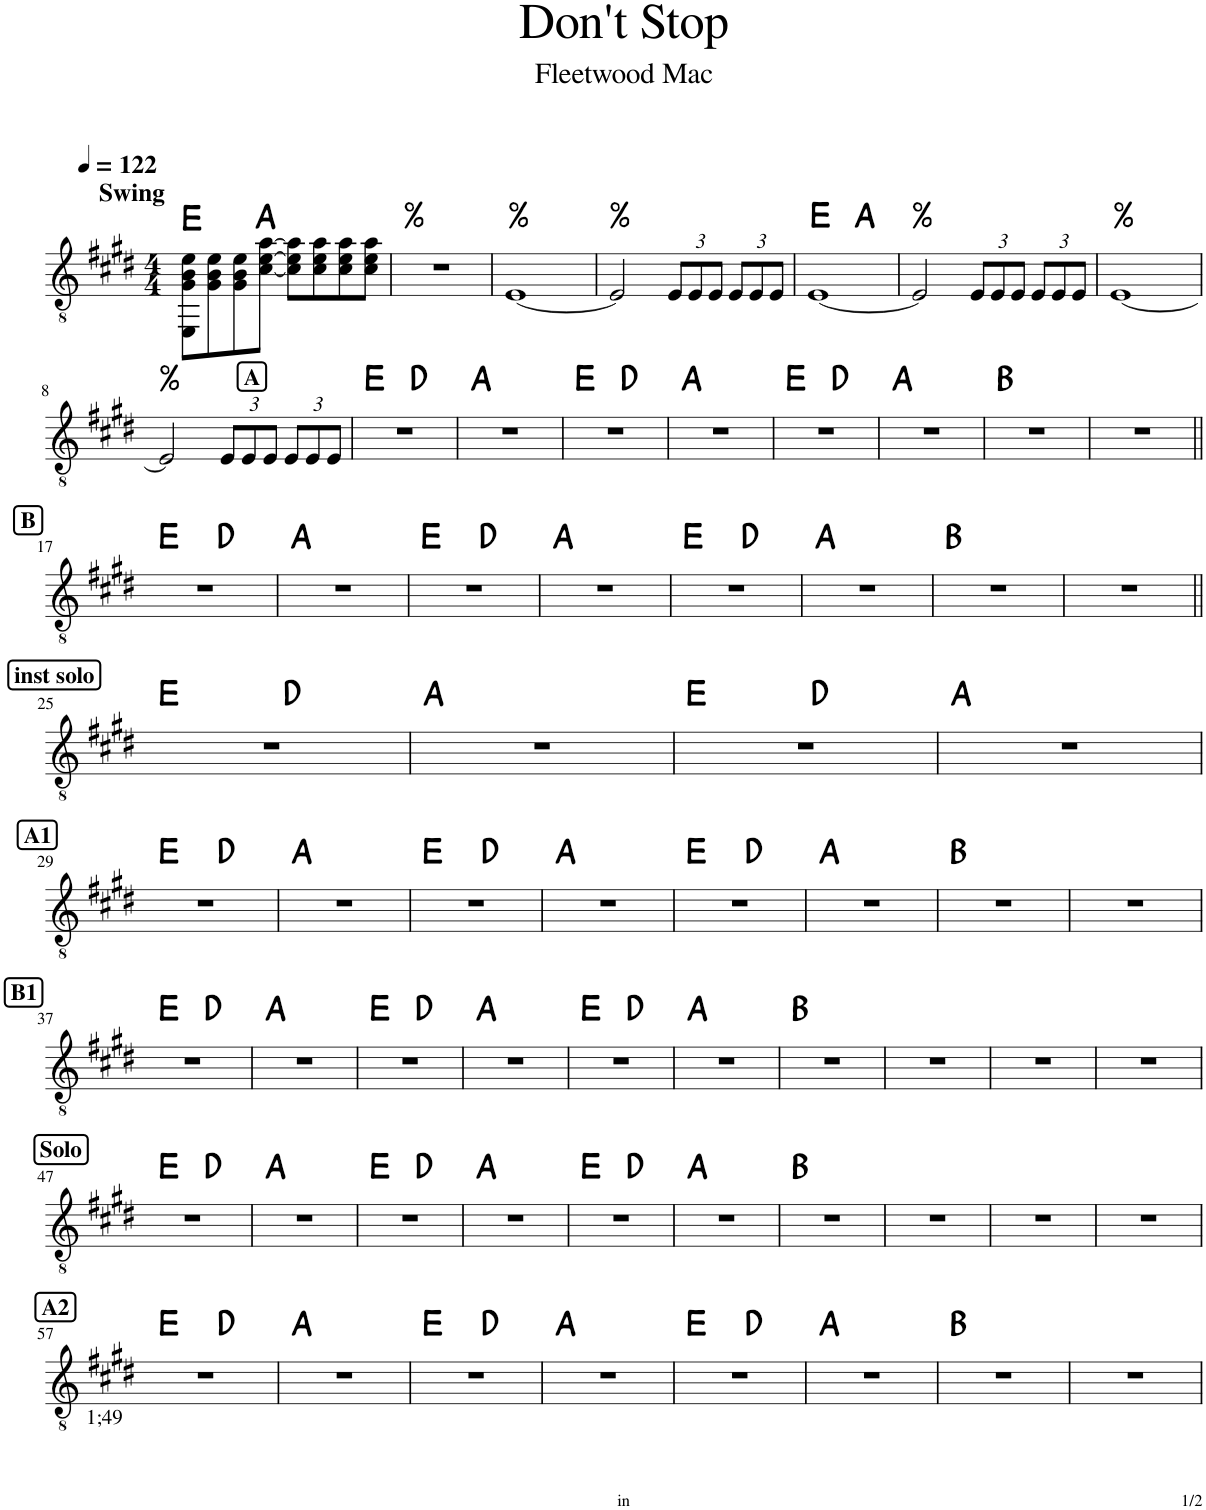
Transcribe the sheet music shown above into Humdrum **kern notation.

**kern	**harte
*part1	*part1
*staff1	*
*I"Classical Guitar	*
*I'Guit.	*
*clefGv2	*
*k[f#c#g#d#]	*
*M4/4	*
*MM122	*
=1	=1
!LO:TX:a:B:t=Swing	!
8EE\ 8G#\ 8B\ 8e\L	E:maj
8G#\ 8B\ 8e\	.
8G#\ 8B\ 8e\	.
[8c#\ [8e\ [8a\J	A:maj
8c#\] 8e\] 8a\]L	.
8c#\ 8e\ 8a\	.
8c#\ 8e\ 8a\	.
8c#\ 8e\ 8a\J	.
=2	=2
!	!LO:H:kt=%
1r	N
=3	=3
!	!LO:H:kt=%
[1E	N
=4	=4
!	!LO:H:kt=%
2E/]	N
*Xbrackettup	*
12E/L	.
12E/	.
12E/J	.
12E/L	.
12E/	.
12E/J	.
=5	=5
*^	*
[1E	2ryy	E:maj
.	2ryy	A:maj
=6	=6	=6
!	!	!LO:H:kt=%
*v	*v	*
2E/]	N
12E/L	.
12E/	.
12E/J	.
12E/L	.
12E/	.
12E/J	.
=7	=7
!	!LO:H:kt=%
[1E	N
!!LO:LB:g=z
=8	=8
!	!LO:H:kt=%
2E/]	N
12E/L	.
12E/	.
12E/J	.
12E/L	.
12E/	.
12E/J	.
!!LO:REH:place=s1:a:B:cj:fs=11:t=A
=9	=9
*^	*
1r	2ryy	E:maj
.	2ryy	D:maj
*v	*v	*
=10	=10
1r	A:maj
=11	=11
*^	*
1r	2ryy	E:maj
.	2ryy	D:maj
*v	*v	*
=12	=12
1r	A:maj
=13	=13
*^	*
1r	2ryy	E:maj
.	2ryy	D:maj
*v	*v	*
=14	=14
1r	A:maj
=15	=15
1r	B:maj
=16	=16
1r	.
!!LO:LB:g=z
!!LO:REH:place=s1:a:B:cj:fs=11:t=B
=17||	=17||
*^	*
1r	2ryy	E:maj
.	2ryy	D:maj
*v	*v	*
=18	=18
1r	A:maj
=19	=19
*^	*
1r	2ryy	E:maj
.	2ryy	D:maj
*v	*v	*
=20	=20
1r	A:maj
=21	=21
*^	*
1r	2ryy	E:maj
.	2ryy	D:maj
*v	*v	*
=22	=22
1r	A:maj
=23	=23
1r	B:maj
=24	=24
1r	.
!!LO:LB:g=z
!!LO:REH:place=s1:a:B:cj:fs=11:t=inst solo
=25||	=25||
*^	*
1r	2ryy	E:maj
.	2ryy	D:maj
*v	*v	*
=26	=26
1r	A:maj
=27	=27
*^	*
1r	2ryy	E:maj
.	2ryy	D:maj
*v	*v	*
=28	=28
1r	A:maj
!!LO:LB:g=z
!!LO:REH:place=s1:a:B:cj:fs=11:t=A1
=29	=29
*^	*
1r	2ryy	E:maj
.	2ryy	D:maj
*v	*v	*
=30	=30
1r	A:maj
=31	=31
*^	*
1r	2ryy	E:maj
.	2ryy	D:maj
*v	*v	*
=32	=32
1r	A:maj
=33	=33
*^	*
1r	2ryy	E:maj
.	2ryy	D:maj
*v	*v	*
=34	=34
1r	A:maj
=35	=35
1r	B:maj
=36	=36
1r	.
!!LO:LB:g=z
!!LO:REH:place=s1:a:B:cj:fs=11:t=B1
=37	=37
*^	*
1r	2ryy	E:maj
.	2ryy	D:maj
*v	*v	*
=38	=38
1r	A:maj
=39	=39
*^	*
1r	2ryy	E:maj
.	2ryy	D:maj
*v	*v	*
=40	=40
1r	A:maj
=41	=41
*^	*
1r	2ryy	E:maj
.	2ryy	D:maj
*v	*v	*
=42	=42
1r	A:maj
=43	=43
1r	B:maj
=44	=44
1r	.
=45	=45
1r	.
=46	=46
1r	.
!!LO:LB:g=z
!!LO:REH:place=s1:a:B:cj:fs=11:t=Solo
=47	=47
*^	*
1r	2ryy	E:maj
.	2ryy	D:maj
*v	*v	*
=48	=48
1r	A:maj
=49	=49
*^	*
1r	2ryy	E:maj
.	2ryy	D:maj
*v	*v	*
=50	=50
1r	A:maj
=51	=51
*^	*
1r	2ryy	E:maj
.	2ryy	D:maj
*v	*v	*
=52	=52
1r	A:maj
=53	=53
1r	B:maj
=54	=54
1r	.
=55	=55
1r	.
=56	=56
1r	.
!!LO:LB:g=z
!!LO:REH:place=s1:a:B:cj:fs=11:t=A2
=57	=57
!LO:TX:b:t=1;49	!
*^	*
1r	2ryy	E:maj
.	2ryy	D:maj
*v	*v	*
=58	=58
1r	A:maj
=59	=59
*^	*
1r	2ryy	E:maj
.	2ryy	D:maj
*v	*v	*
=60	=60
1r	A:maj
=61	=61
*^	*
1r	2ryy	E:maj
.	2ryy	D:maj
*v	*v	*
=62	=62
1r	A:maj
=63	=63
1r	B:maj
=64	=64
1r	.
=	=
*-	*-
